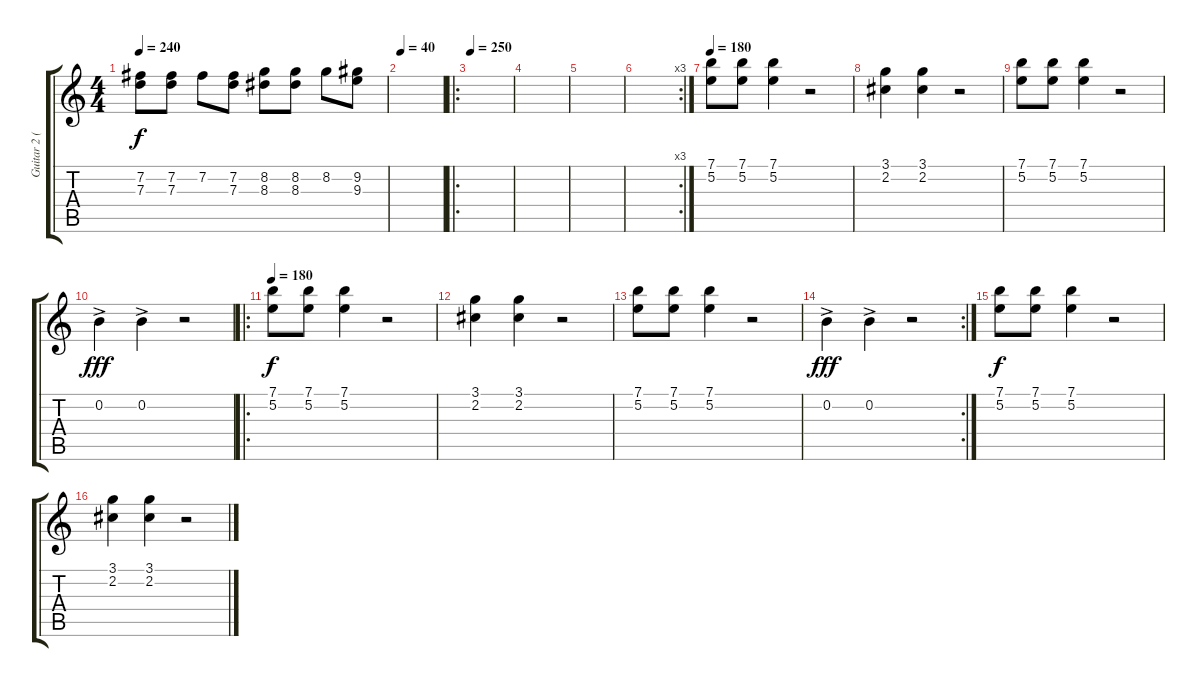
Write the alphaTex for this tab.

\track ("Guitar 2 (accoustic)" "Guitar 2 (") {instrument acousticguitarsteel}
\staff {score tabs}
\tuning (E4 B3 G3 D3 A2 E2) {hide}
\ts (4 4)
\tempo 240
\clef g2
\ks c
(7.2 7.3).8{dy f volume 8} (7.2 7.3).8 7.2.8 (7.2 7.3).8 (8.2 8.3).8 (8.2 8.3).8 8.2.8 (9.2 9.3).8 |
\tempo 40
|
\ro
\tempo 250
|
|
|
\rc 3
|
\tempo 180
(7.1 5.2).8 (7.1 5.2).8 (7.1 5.2).4 r.2 |
(3.1 2.2).4 (3.1 2.2).4 r.2 |
(7.1 5.2).8 (7.1 5.2).8 (7.1 5.2).4 r.2 |
0.2{ac}.4{dy fff} 0.2{ac}.4 r.2 |
\ro
\tempo 180
(7.1 5.2).8{dy f} (7.1 5.2).8 (7.1 5.2).4 r.2 |
(3.1 2.2).4 (3.1 2.2).4 r.2 |
(7.1 5.2).8 (7.1 5.2).8 (7.1 5.2).4 r.2 |
\rc 2
0.2{ac}.4{dy fff} 0.2{ac}.4 r.2 |
(7.1 5.2).8{dy f} (7.1 5.2).8 (7.1 5.2).4 r.2 |
(3.1 2.2).4 (3.1 2.2).4 r.2
